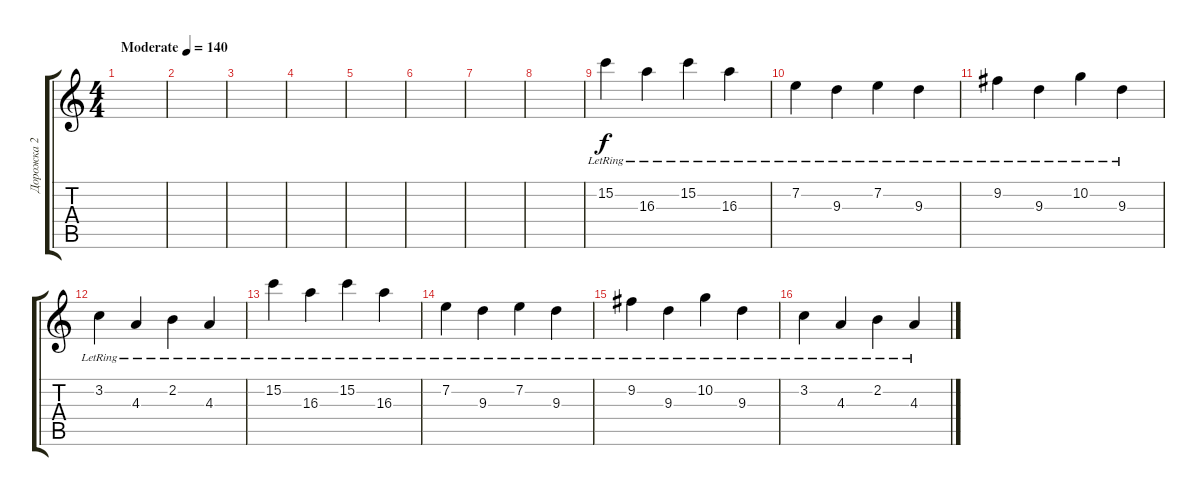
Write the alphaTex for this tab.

\track ("Дорожка 2" "Дорожка 2") {instrument electricguitarclean}
\staff {score tabs}
\tuning (D4 A3 F3 C3 G2 C2) {hide}
\ts (4 4)
\tempo (140 "Moderate")
\clef g2
\ks c
|
|
|
|
|
|
|
|
15.2{lr}.4 16.3{lr}.4 15.2{lr}.4 16.3{lr}.4 |
7.2{lr}.4 9.3{lr}.4 7.2{lr}.4 9.3{lr}.4 |
9.2{lr}.4 9.3{lr}.4 10.2{lr}.4 9.3{lr}.4 |
3.2{lr}.4 4.3{lr}.4 2.2{lr}.4 4.3{lr}.4 |
15.2{lr}.4 16.3{lr}.4 15.2{lr}.4 16.3{lr}.4 |
7.2{lr}.4 9.3{lr}.4 7.2{lr}.4 9.3{lr}.4 |
9.2{lr}.4 9.3{lr}.4 10.2{lr}.4 9.3{lr}.4 |
3.2{lr}.4 4.3{lr}.4 2.2{lr}.4 4.3{lr}.4
